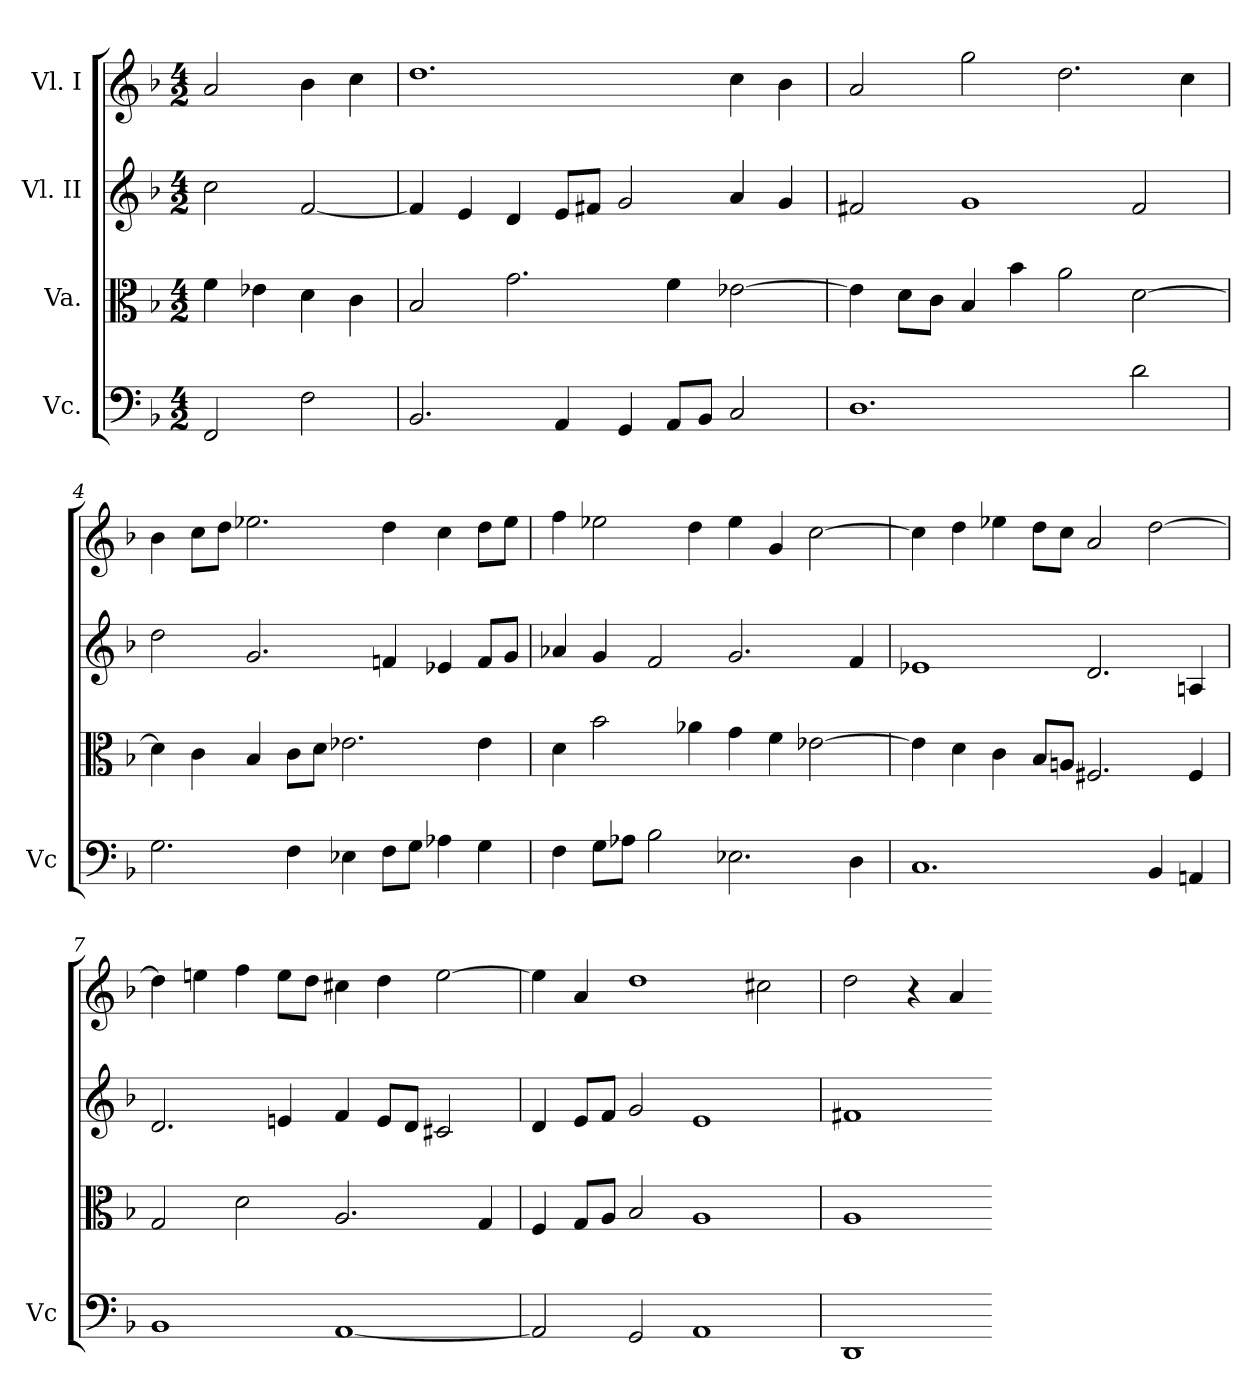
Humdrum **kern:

**kern	**kern	**kern	**kern
*part4	*part3	*part2	*part1
*staff4	*staff3	*staff2	*staff1
*I"Vc.	*I"Va.	*I"Vl. II	*I"Vl. I
*I'Vc	*	*	*
*clefF4	*clefC3	*clefG2	*clefG2
*k[b-]	*k[b-]	*k[b-]	*k[b-]
*F:	*F:	*F:	*F:
*M4/2	*M4/2	*M4/2	*M4/2
=1	=1	=1	=1
2FF/	4f\	2cc\	2a/
.	4e-X\	.	.
2F\	4d\	[2f/	4b-\
.	4c\	.	4cc\
=2	=2	=2	=2
2.BB-/	2B-/	4f/]	1.dd
.	.	4e/	.
.	2.g\	4d/	.
4AA/	.	8e/L	.
.	.	8f#X/J	.
4GG/	.	2g/	.
8AA/L	4f\	.	.
8BB-/J	.	.	.
2C/	[2e-X\	4a/	4cc\
.	.	4g/	4b-\
=3	=3	=3	=3
1.D	4e-\]	2f#X/	2a/
.	8d\L	.	.
.	8c\J	.	.
.	4B-/	1g	2gg\
.	4b-\	.	.
.	2a\	.	2.dd\
2d\	[2d\	2f#/	.
.	.	.	4cc\
=4	=4	=4	=4
2.G\	4d\]	2dd\	4b-\
.	4c\	.	8cc\L
.	.	.	8dd\J
.	4B-/	2.g/	2.ee-X\
4F\	8c\L	.	.
.	8d\J	.	.
4E-X\	2.e-X\	.	.
8F\L	.	4fn/	4dd\
8G\J	.	.	.
4A-X\	.	4e-X/	4cc\
4G\	4e-\	8f/L	8dd\L
.	.	8g/J	8ee-\J
!!LO:LB:g=z
=5	=5	=5	=5
4F\	4d\	4a-X/	4ff\
8G\L	2b-\	4g/	2ee-X\
8A-X\J	.	.	.
2B-\	.	2f/	.
.	4a-X\	.	4dd\
2.E-X\	4g\	2.g/	4ee-\
.	4f\	.	4g/
.	[2e-X\	.	[2cc\
4D\	.	4f/	.
=6	=6	=6	=6
1.C	4e-\]	1e-X	4cc\]
.	4d\	.	4dd\
.	4c\	.	4ee-X\
.	8B-/L	.	8dd\L
.	8An/J	.	8cc\J
.	2.F#X/	2.d/	2a/
4BB-/	.	.	[2dd\
4AAn/	4F#/	4An/	.
=7	=7	=7	=7
1BB-	2G/	2.d/	4dd\]
.	.	.	4een\
.	2d\	.	4ff\
.	.	4en/	8ee\L
.	.	.	8dd\J
[1AA	2.A/	4f/	4cc#X\
.	.	8e/L	4dd\
.	.	8d/J	.
.	.	2c#X/	[2ee\
.	4G/	.	.
=8	=8	=8	=8
2AA/]	4F/	4d/	4ee\]
.	8G/L	8e/L	4a/
.	8A/J	8f/J	.
2GG/	2B-/	2g/	1dd
1AA	1A	1e	.
.	.	.	2cc#X\
=9	=9	=9	=9
1DD	1A	1f#X	2dd\
.	.	.	4r
.	.	.	4a!/
=-	=-	=-	=-
*-	*-	*-	*-
